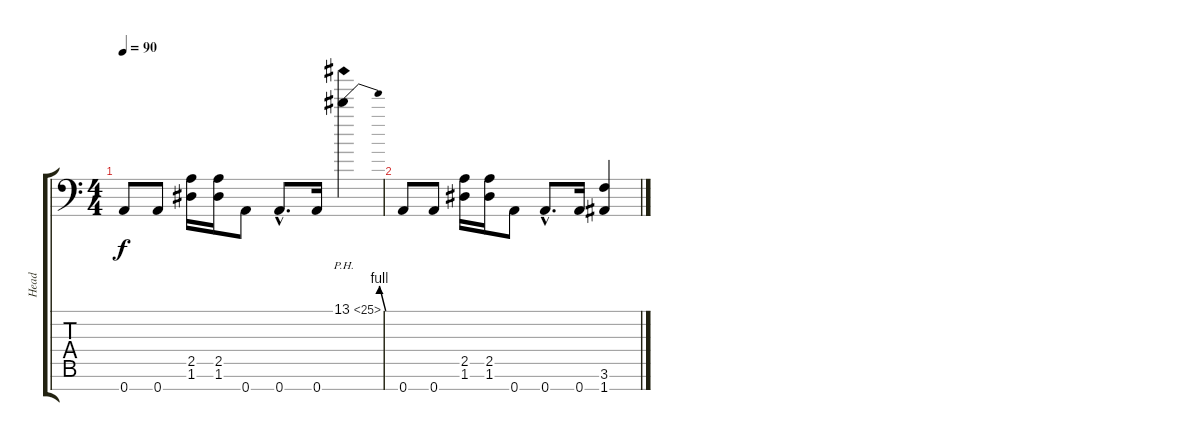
\track ("Head" "Head") {instrument distortionguitar}
\staff {score tabs}
\tuning (D4 A3 F3 C3 G2 D2 A1) {hide}
\ts (4 4)
\tempo 90
\clef f4
\ks c
0.7.8{dy f} 0.7.8 (2.5 1.6).16 (2.5 1.6).16 0.7.8 0.7{hac}.8{d} 0.7.16 13.1{be (bend 0 0 60 4) ph 12}.4 |
0.7.8 0.7.8 (2.5 1.6).16 (2.5 1.6).16 0.7.8 0.7{hac}.8{d} 0.7.16 (3.6 1.7).4
